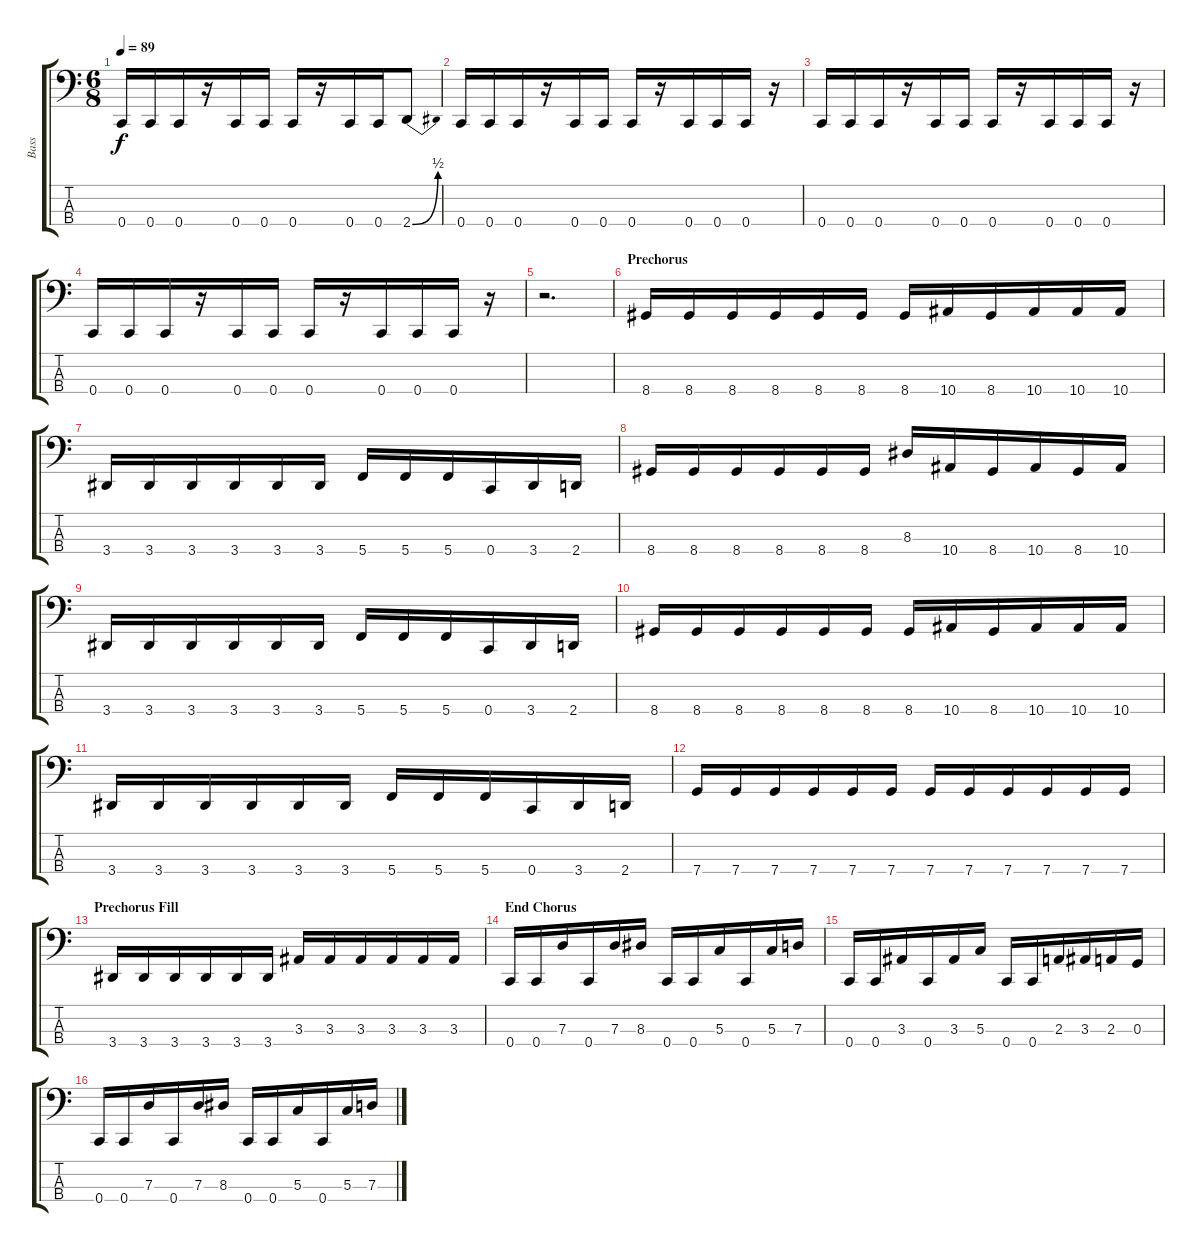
\track ("Bass" "Bass") {instrument electricbassfinger}
\staff {score tabs}
\tuning (F2 C2 G1 C1) {hide}
\ts (6 8)
\tempo 89
\clef f4
\ks c
0.4.16{dy f} 0.4.16 0.4.16 r.16 0.4.16 0.4.16 0.4.16 r.16 0.4.16 0.4.16 2.4{be (bend 0 0 60 2)}.8 |
0.4.16 0.4.16 0.4.16 r.16 0.4.16 0.4.16 0.4.16 r.16 0.4.16 0.4.16 0.4.16 r.16 |
0.4.16 0.4.16 0.4.16 r.16 0.4.16 0.4.16 0.4.16 r.16 0.4.16 0.4.16 0.4.16 r.16 |
0.4.16 0.4.16 0.4.16 r.16 0.4.16 0.4.16 0.4.16 r.16 0.4.16 0.4.16 0.4.16 r.16 |
r.2{d} |
\section ("" "Prechorus")
8.4.16 8.4.16 8.4.16 8.4.16 8.4.16 8.4.16 8.4.16 10.4.16 8.4.16 10.4.16 10.4.16 10.4.16 |
3.4.16 3.4.16 3.4.16 3.4.16 3.4.16 3.4.16 5.4.16 5.4.16 5.4.16 0.4.16 3.4.16 2.4.16 |
8.4.16 8.4.16 8.4.16 8.4.16 8.4.16 8.4.16 8.3.16 10.4.16 8.4.16 10.4.16 8.4.16 10.4.16 |
3.4.16 3.4.16 3.4.16 3.4.16 3.4.16 3.4.16 5.4.16 5.4.16 5.4.16 0.4.16 3.4.16 2.4.16 |
8.4.16 8.4.16 8.4.16 8.4.16 8.4.16 8.4.16 8.4.16 10.4.16 8.4.16 10.4.16 10.4.16 10.4.16 |
3.4.16 3.4.16 3.4.16 3.4.16 3.4.16 3.4.16 5.4.16 5.4.16 5.4.16 0.4.16 3.4.16 2.4.16 |
7.4.16 7.4.16 7.4.16 7.4.16 7.4.16 7.4.16 7.4.16 7.4.16 7.4.16 7.4.16 7.4.16 7.4.16 |
\section ("" "Prechorus Fill")
3.4.16 3.4.16 3.4.16 3.4.16 3.4.16 3.4.16 3.3.16 3.3.16 3.3.16 3.3.16 3.3.16 3.3.16 |
\section ("" "End Chorus")
0.4.16 0.4.16 7.3.16 0.4.16 7.3.16 8.3.16 0.4.16 0.4.16 5.3.16 0.4.16 5.3.16 7.3.16 |
0.4.16 0.4.16 3.3.16 0.4.16 3.3.16 5.3.16 0.4.16 0.4.16 2.3.16 3.3.16 2.3.16 0.3.16 |
0.4.16 0.4.16 7.3.16 0.4.16 7.3.16 8.3.16 0.4.16 0.4.16 5.3.16 0.4.16 5.3.16 7.3.16
